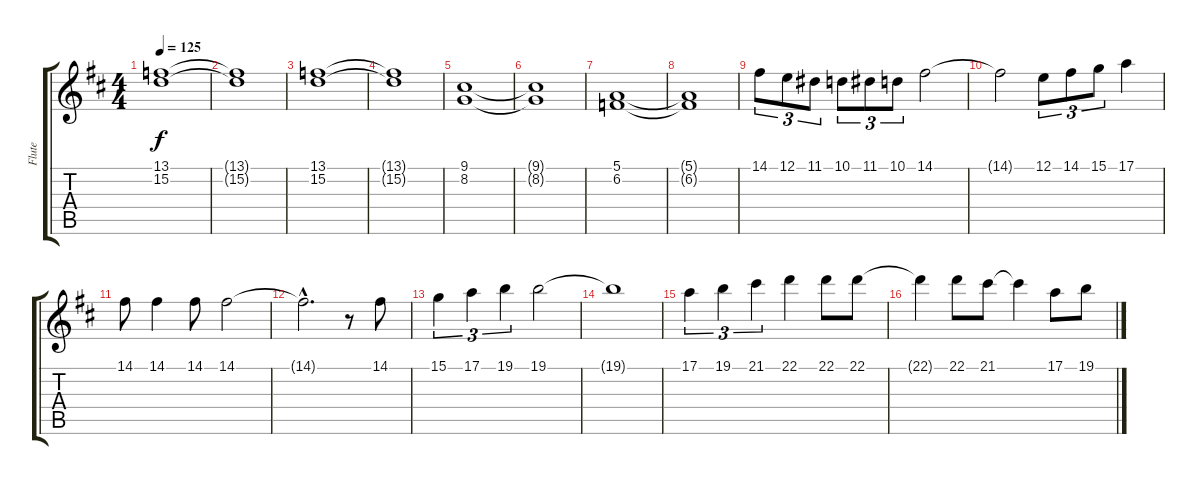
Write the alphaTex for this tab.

\track ("Flute" "Flute") {instrument flute}
\staff {score tabs}
\tuning (E4 B3 G3 D3 A2 E2) {hide}
\ts (4 4)
\tempo 125
\clef g2
\ks d
(13.1 15.2).1{dy f} |
(13.1{t} 15.2{t}).1 |
(13.1 15.2).1 |
(13.1{t} 15.2{t}).1 |
(9.1 8.2).1 |
(9.1{t} 8.2{t}).1 |
(5.1 6.2).1 |
(5.1{t} 6.2{t}).1 |
14.1.8{tu (3 2)} 12.1.8{tu (3 2)} 11.1.8{tu (3 2)} 10.1.8{tu (3 2)} 11.1.8{tu (3 2)} 10.1.8{tu (3 2)} 14.1.2 |
14.1{t}.2 12.1.8{tu (3 2)} 14.1.8{tu (3 2)} 15.1.8{tu (3 2)} 17.1.4 |
14.1.8 14.1.4 14.1.8 14.1.2 |
14.1{hac t}.2{d} r.8 14.1.8 |
15.1.4{tu (3 2)} 17.1.4{tu (3 2)} 19.1.4{tu (3 2)} 19.1.2 |
19.1{t}.1 |
17.1.4{tu (3 2)} 19.1.4{tu (3 2)} 21.1.4{tu (3 2)} 22.1.4 22.1.8 22.1.8 |
22.1{t}.4 22.1.8 21.1.8 21.1{t}.4 17.1.8 19.1.8
